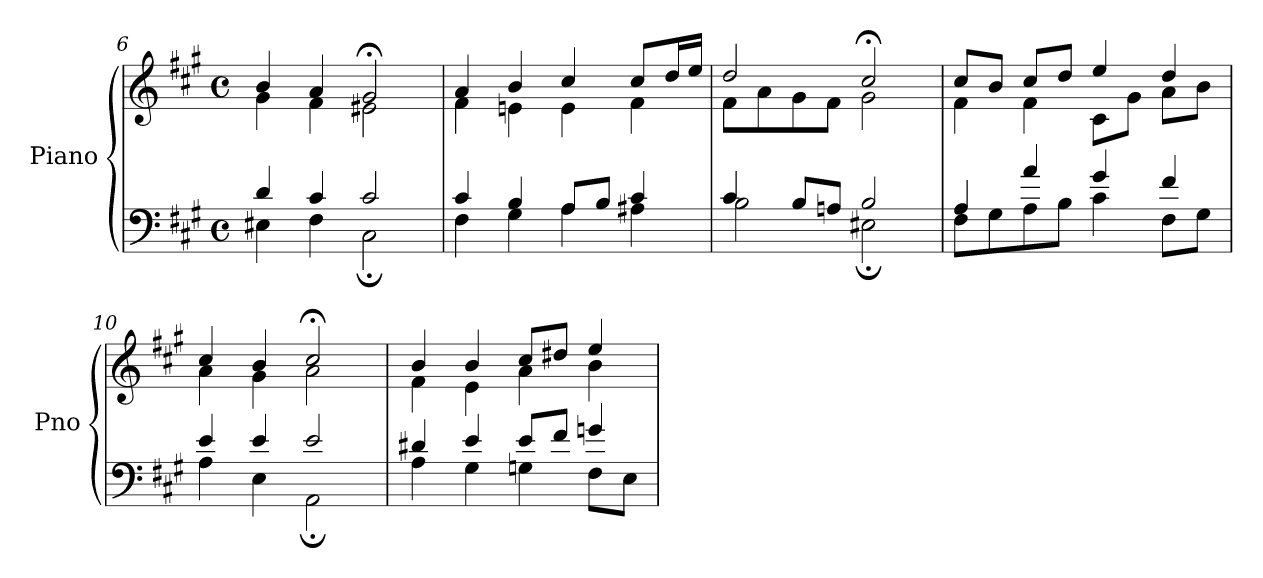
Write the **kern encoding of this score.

**kern	**kern
*part1	*part1
*staff2	*staff1
*I"Piano	*
*I'Pno	*
*clefF4	*clefG2
*k[f#c#g#]	*k[f#c#g#]
*M4/4	*M4/4
*met(c)	*met(c)
=6	=6
*^	*^
4d/	4E#X\	4b/	4g#\
4c#/	4F#\	4a/	4f#\
2c#/	2C#;\	2g#;</	2e#X\
=7	=7	=7	=7
4c#/	4F#\	4a/	4f#\
4B/	4G#\	4b/	4en\
8A/L	4A\	4cc#/	4e\
8B/J	.	.	.
4c#/	4A#X\	8cc#/L	4f#\
.	.	16dd/L	.
.	.	16ee/JJ	.
=8	=8	=8	=8
4c#/	2B\	2dd/	8f#\L
.	.	.	8a\
8B/L	.	.	8g#\
8An/J	.	.	8f#\J
2B/	2E#X;\	2cc#;</	2g#\
=9	=9	=9	=9
4A/	8F#\L	8cc#/L	4f#\
.	8G#\	8b/J	.
4a/	8A\	8cc#/L	4f#\
.	8B\J	8dd/J	.
4g#/	4c#\	4ee/	8c#\L
.	.	.	8g#\J
4f#/	8F#\L	4dd/	8a\L
.	8G#\J	.	8b\J
=10	=10	=10	=10
4e/	4A\	4cc#/	4a\
4e/	4E\	4b/	4g#\
2e/	2AA;\	2cc#;</	2a\
=11	=11	=11	=11
4d#X/	4A\	4b/	4f#\
4e/	4G#\	4b/	4e\
8e/L	4Gn\	8cc#/L	4a\
8f#/J	.	8dd#X/J	.
4gn/	8F#\L	4ee/	4b\
.	8E\J	.	.
*v	*v	*	*
*	*v	*v
=	=
*-	*-
